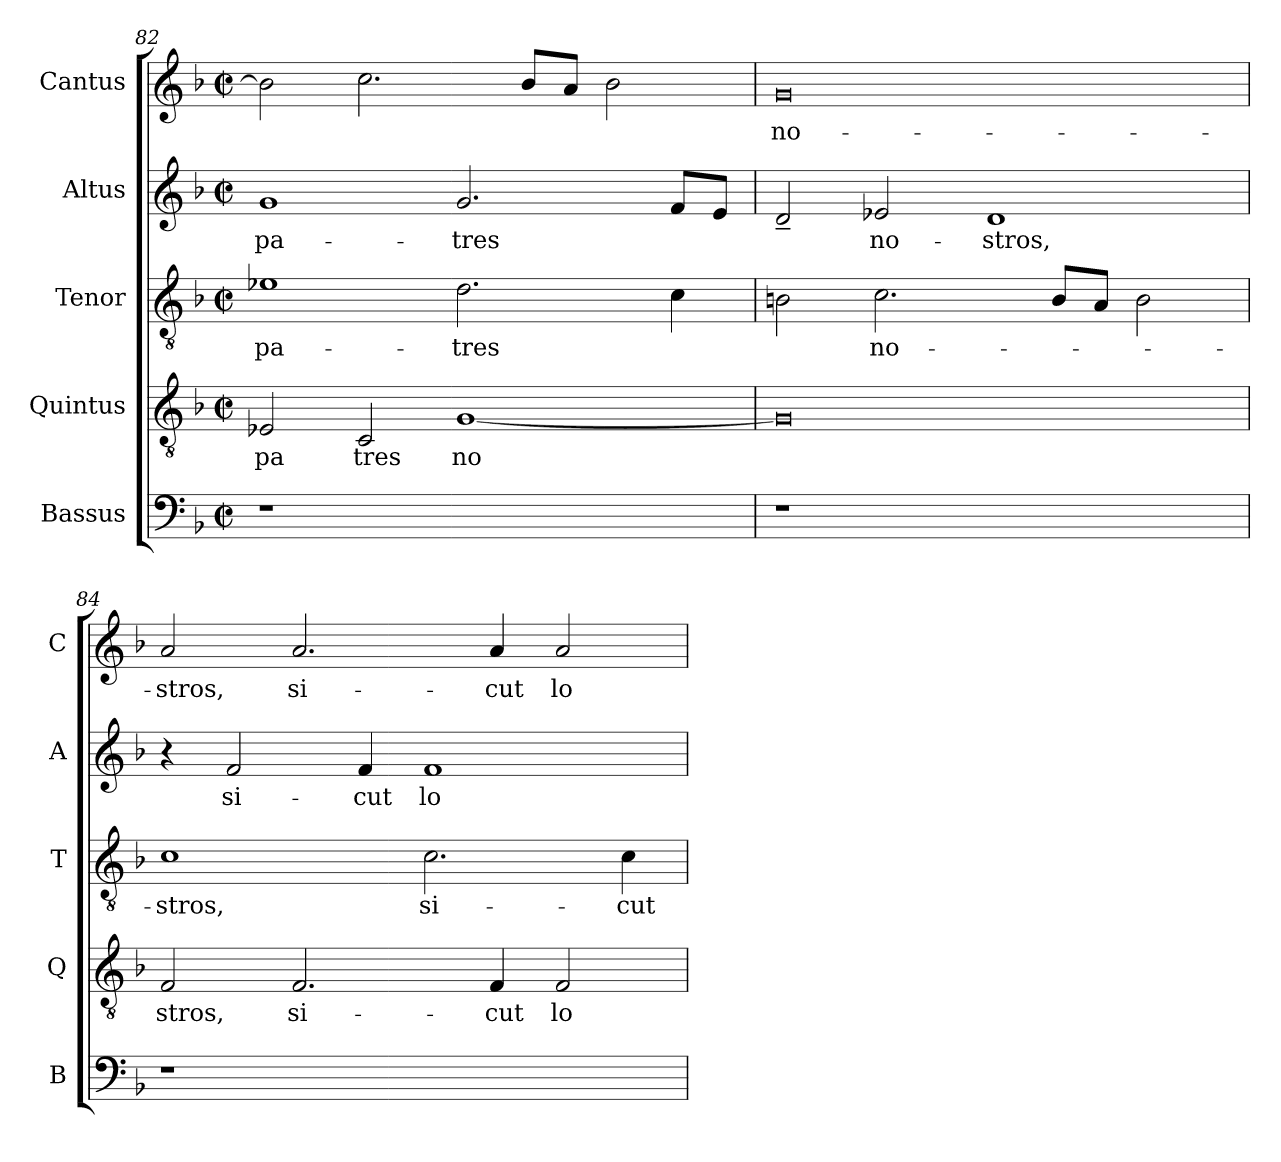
**kern	**kern	**text	**kern	**text	**kern	**text	**kern	**text
*part5	*part4	*part4	*part3	*part3	*part2	*part2	*part1	*part1
*staff5	*staff4	*staff4	*staff3	*staff3	*staff2	*staff2	*staff1	*staff1
*I"Bassus	*I"Quintus	*	*I"Tenor	*	*I"Altus	*	*I"Cantus	*
*I'B	*I'Q	*	*I'T	*	*I'A	*	*I'C	*
*clefF4	*clefGv2	*	*clefGv2	*	*clefG2	*	*clefG2	*
*k[b-]	*k[b-]	*	*k[b-]	*	*k[b-]	*	*k[b-]	*
*F:	*F:	*	*F:	*	*F:	*	*F:	*
*M2/2	*M2/2	*	*M2/2	*	*M2/2	*	*M2/2	*
*met(c|)	*met(c|)	*	*met(c|)	*	*met(c|)	*	*met(c|)	*
=82	=82	=82	=82	=82	=82	=82	=82	=82
!	!	!LO:LY:b:cj	!	!LO:LY:b:cj	!	!LO:LY:b:cj	!	!
1r	2E-X/	pa	1e-X	pa-	1g	pa-	2b-\]	.
!	!	!LO:LY:b:cj	!	!	!	!	!	!
.	2C/	tres	.	.	.	.	2.cc\	.
!	!	!LO:LY:b:cj	!	!LO:LY:b	!	!LO:LY:b	!	!
1ryy	[>1G	no	2.d\	-tres	2.g/	-tres	.	.
.	.	.	.	.	.	.	8b-/L	.
.	.	.	.	.	.	.	8a/J	.
.	.	.	.	.	.	.	2b-\	.
.	.	.	4c\	.	8f/L	.	.	.
.	.	.	.	.	8e/J	.	.	.
!!LO:LB:g=z
=83	=83	=83	=83	=83	=83	=83	=83	=83
!	!	!	!	!	!	!	!	!LO:LY:b:cj
*	*^	*	*	*	*	*	*	*
1r	0G]	2ryy	.	2Bn\	.	2d~</	.	0g	no-
!	!	!	!	!	!LO:LY:b:cj	!	!LO:LY:b:cj	!	!
.	.	32ryy	.	2.c\	no-	2e-X/	no-	.	.
.	.	1ryy	.	.	.	.	.	.	.
!	!	!	!	!	!	!	!LO:LY:b:cj	!	!
1ryy	.	.	.	.	.	1d	-stros,	.	.
.	.	.	.	8B/L	.	.	.	.	.
.	.	.	.	8A/J	.	.	.	.	.
.	.	.	.	2B\	.	.	.	.	.
.	.	4...ryy	.	.	.	.	.	.	.
=84	=84	=84	=84	=84	=84	=84	=84	=84	=84
!	!	!	!LO:LY:b:cj	!	!LO:LY:b:cj	!	!	!	!LO:LY:b:cj
*	*v	*v	*	*	*	*	*	*	*
1r	2F/	stros,	1c	-stros,	4r	.	2a/	-stros,
!	!	!	!	!	!	!LO:LY:b:cj	!	!
.	.	.	.	.	2f/	si-	.	.
!	!	!LO:LY:b:cj	!	!	!	!	!	!LO:LY:b:cj
.	2.F/	si-	.	.	.	.	2.a/	si-
!	!	!	!	!	!	!LO:LY:b:cj	!	!
.	.	.	.	.	4f/	-cut	.	.
!	!	!	!	!LO:LY:b:cj	!	!LO:LY:b:cj	!	!
1ryy	.	.	2.c\	si-	1f	lo-	.	.
!	!	!LO:LY:b:cj	!	!	!	!	!	!LO:LY:b:cj
.	4F/	-cut	.	.	.	.	4a/	-cut
!	!	!LO:LY:b:cj	!	!	!	!	!	!LO:LY:b:cj
.	2F/	lo-	.	.	.	.	2a/	lo-
!	!	!	!	!LO:LY:b:cj	!	!	!	!
.	.	.	4c\	-cut	.	.	.	.
=	=	=	=	=	=	=	=	=
*-	*-	*-	*-	*-	*-	*-	*-	*-
